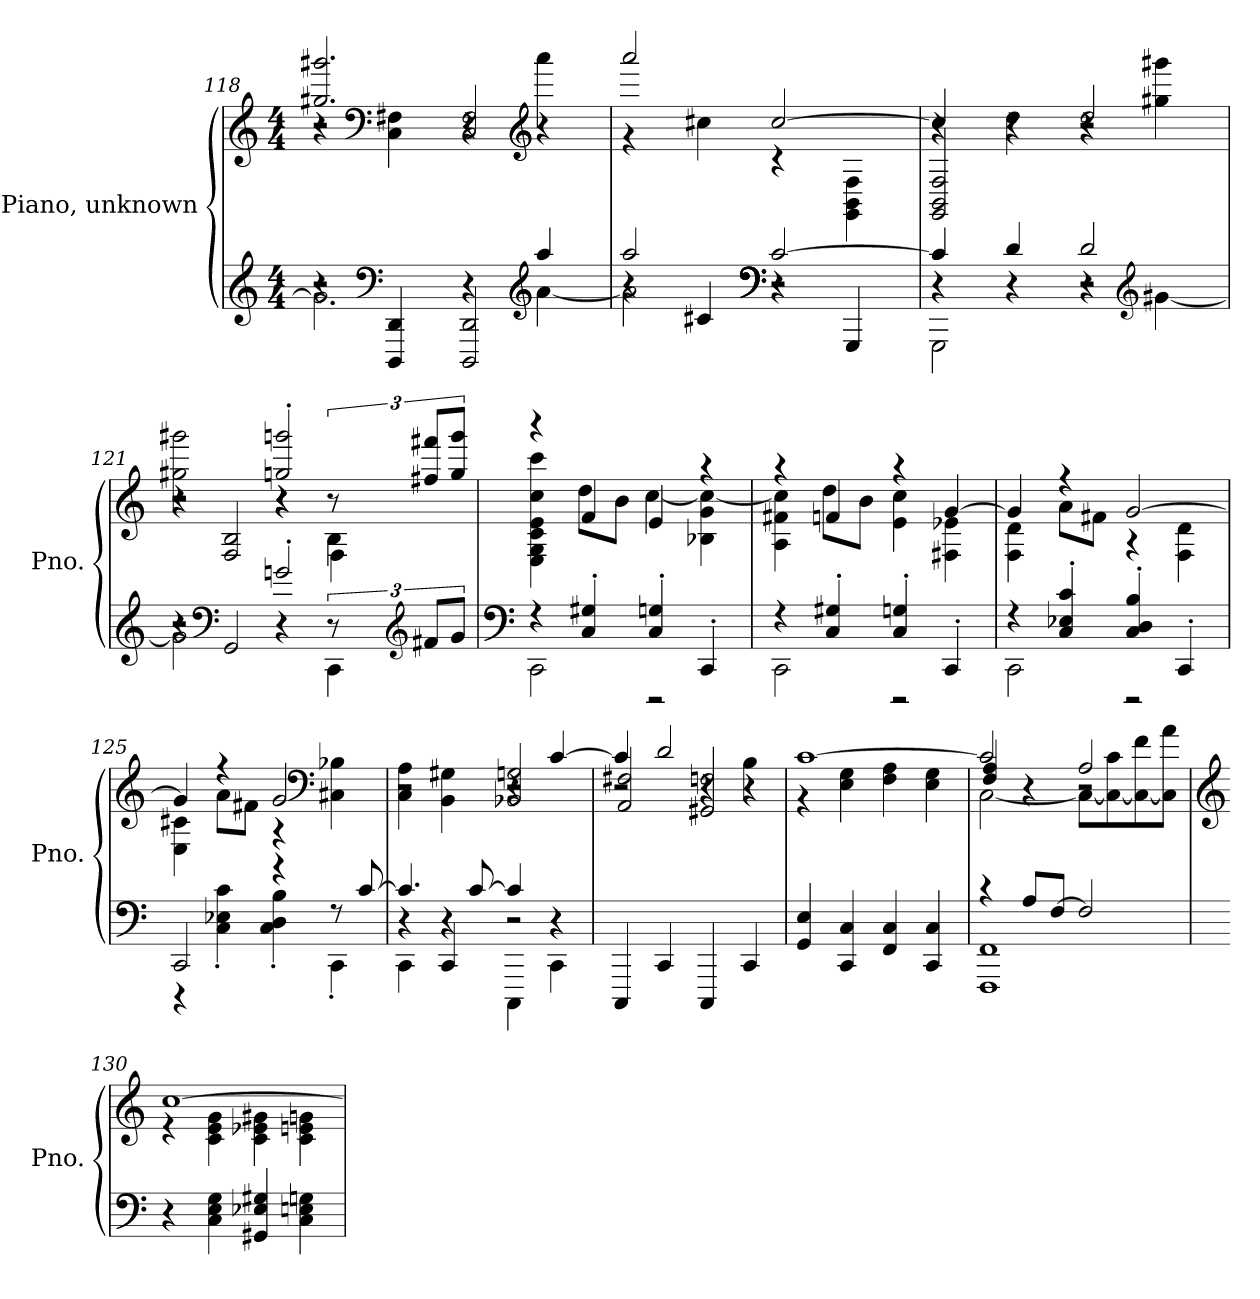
**kern	**kern
*part1	*part1
*staff2	*staff1
*I"Piano, unknown	*
*I'Pno.	*
*clefG2	*clefG2
*k[]	*k[]
*M4/4	*M4/4
=118	=118
*^	*^
*	*^	*	*^
4r	2.g#\]	2r	2.gg#X/ 2.ggg#X/	4r	2r
*clefF4	*	*	*clefF4	*	*
4DDD/ 4DD/	.	.	.	4C\ 4F#X\	.
4r	.	2DDD/ 2DD/	.	4r	2C/ 2F#/
*clefG2	*	*	*clefG2	*	*
4aa/	[4a\	.	4r	4aaa\	.
*	*	*	*	*v	*v
!!LO:LB:g=z
=119	=119	=119	=119	=119
4r	2a\]	2aa/	2aaa/	4r
4c#X/	.	.	.	4cc#X\
*clefF4	*	*	*	*
4r	2r	[2c#/	[2cc#/	4r
4GGG/	.	.	.	4GG\ 4BB\ 4F\
=120	=120	=120	=120	=120
*	*	*	*	*^
4r	2GGG\	4c#/]	4cc#/]	4r	2GG/ 2BB/ 2F/
4d/	.	4r	4r	4dd\	.
2r	4r	2d/	2dd/	4r	2r
*clefG2	*	*	*	*	*
.	[4g#X\	.	.	4gg#X\ 4ggg#X\	.
=121	=121	=121	=121	=121	=121
*	*	*	*	*	*^
4r	2g#\]	2r	2r	2gg#X\ 2ggg#X\	4r	2r
*clefF4	*	*	*	*	*	*
2GG/	.	.	.	.	2F/ 2B/	.
.	4r	2gn'/	2ggn/' 2gggn/'	4r	.	4r
12r	4CC\	.	.	4B\	12r	4F\
*clefG2	*	*	*	*	*	*
12f#X/L	.	.	.	.	12ff#X/ 12fff#X/L	.
12g/J	.	.	.	.	12gg/ 12ggg/J	.
*v	*v	*v	*	*	*	*
*	*v	*v	*v	*v
=122	=122
*clefF4	*
*^	*^
4r	2CC\	4r	4E\ 4G\ 4c\ 4e\ 4cc\ 4ccc\
4C/' 4G#X/'	.	4f/	8dd\L
.	.	.	8b\J
4C/' 4Gn/'	2r	4e/	[4cc\
4CC'/	.	4r	4B-X\ 4g\ 4cc\_
!!LO:LB:g=z	!!
=123	=123	=123	=123
4r	2CC\	4r	4A\ 4f#X\ 4cc\]
4C/' 4G#X/'	.	4fn/	8dd\L
.	.	.	8b\J
4C/' 4Gn/'	2r	4r	4e\ 4cc\
4CC'/	.	[4g/	4F#X\ 4e-X\
=124	=124	=124	=124
4r	2CC\	4g/]	4F\ 4d\
4C/' 4E-X/' 4c/'	.	4r	8a\L
.	.	.	8f#X\J
4C/' 4D/' 4B/'	2r	[2g/	4r
4CC'/	.	.	4F\ 4d\
=125	=125	=125	=125
2CC/	4r	4g/]	4E\ 4c#X\
.	4C\' 4E-X\' 4c\'	4r	8a\L
.	.	.	8f#X\J
4r	4C\' 4D\' 4B\'	2g/	4r
*	*	*clefF4	*
8r	4CC'\	.	4C#X\ 4B-X\
[8c/	.	.	.
=126	=126	=126	=126
*	*^	*	*^
4.c/]	4CC\	4r	2r	4C\ 4A\	2r
.	4r	4CC/	.	4BB\ 4G#X\	.
[8c/	.	.	.	.	.
4c/]	4CCC\	2r	4r	2r	2BB-X/ 2Gn/
4r	4CC\	.	[4c/	.	.
*v	*v	*v	*	*	*
=127	=127	=127	=127
4CCC/	4c/]	2r	2AA/ 2F#X/
4CC/	2d/	.	.
4CCC/	.	4r	2GG#X/ 2Fn/
4CC/	4r	4B\	.
*	*	*v	*v
!!LO:PB:g=z
=128	=128	=128
4GG/ 4E/	[1c	4r
4CC/ 4C/	.	4E\ 4G\
4FF/ 4C/	.	4F\ 4A\
4CC/ 4C/	.	4E\ 4G\
=129	=129	=129
*^	*	*^
4r	1FFF 1FF	2c/]	[2C\	4F/ 4A/
8A/L	.	.	.	4r
[8F/J	.	.	.	.
2F/]	.	2r	8C\L_	2A/
.	.	.	8C\_ 8c\	.
.	.	.	8C\_ 8f\	.
.	.	.	8C\] 8a\J	.
*v	*v	*	*	*
*	*v	*v	*v
=130	=130
*	*clefG2
*	*^
4r	[1cc	4r
4C\ 4E\ 4G\	.	4c\ 4e\ 4g\
4GG#X/ 4E-X/ 4G#X/	.	4c\ 4e-X\ 4g#X\
4C\ 4En\ 4Gn\	.	4c\ 4en\ 4gn\
*	*v	*v
=	=
*-	*-
